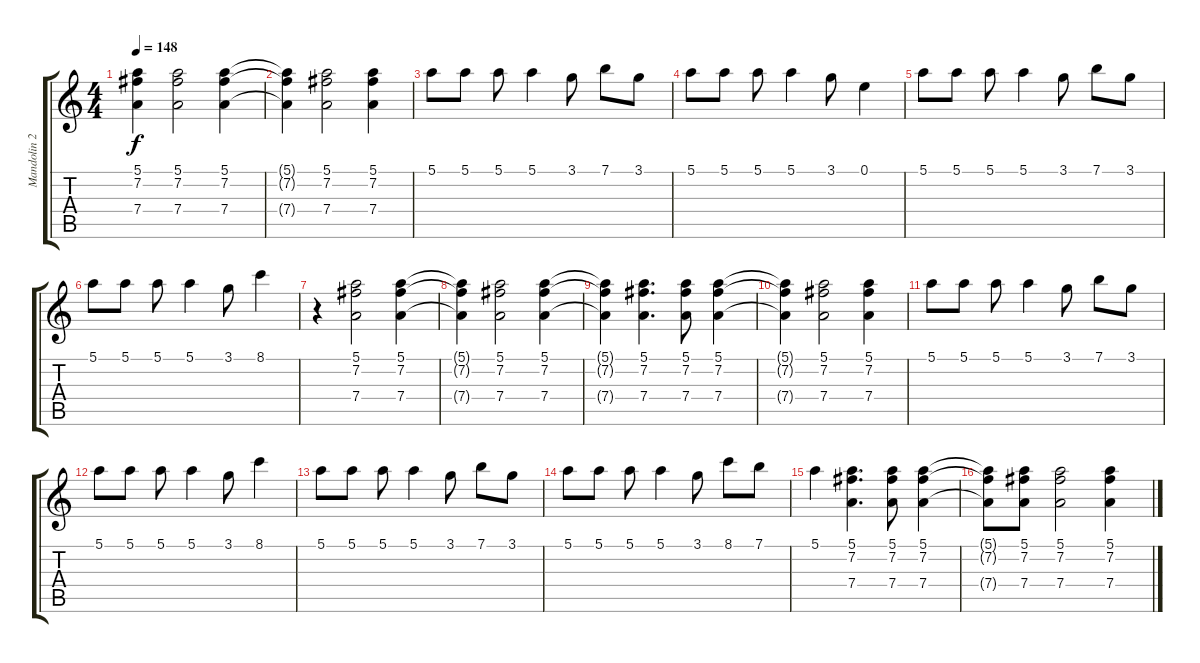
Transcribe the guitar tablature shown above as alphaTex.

\track ("Mandolin 2" "Mandolin 2") {instrument acousticguitarnylon}
\staff {score tabs}
\tuning (E4 B3 G3 D3 A2 E2) {hide}
\ts (4 4)
\tempo 148
\clef g2
\ks c
(5.1{t} 7.2{t} 7.4{t}).4{dy f} (5.1 7.2 7.4).2 (5.1 7.2 7.4).4 |
(5.1{t} 7.2{t} 7.4{t}).4 (5.1 7.2 7.4).2 (5.1 7.2 7.4).4 |
5.1.8 5.1.8 5.1.8 5.1.4 3.1.8 7.1.8 3.1.8 |
5.1.8 5.1.8 5.1.8 5.1.4 3.1.8 0.1.4 |
5.1.8 5.1.8 5.1.8 5.1.4 3.1.8 7.1.8 3.1.8 |
5.1.8 5.1.8 5.1.8 5.1.4 3.1.8 8.1.4 |
r.4 (5.1 7.2 7.4).2 (5.1 7.2 7.4).4 |
(5.1{t} 7.2{t} 7.4{t}).4 (5.1 7.2 7.4).2 (5.1 7.2 7.4).4 |
(5.1{t} 7.2{t} 7.4{t}).4 (5.1 7.2 7.4).4{d} (5.1 7.2 7.4).8 (5.1 7.2 7.4).4 |
(5.1{t} 7.2{t} 7.4{t}).4 (5.1 7.2 7.4).2 (5.1 7.2 7.4).4 |
5.1.8 5.1.8 5.1.8 5.1.4 3.1.8 7.1.8 3.1.8 |
5.1.8 5.1.8 5.1.8 5.1.4 3.1.8 8.1.4 |
5.1.8 5.1.8 5.1.8 5.1.4 3.1.8 7.1.8 3.1.8 |
5.1.8 5.1.8 5.1.8 5.1.4 3.1.8 8.1.8 7.1.8 |
5.1.4 (5.1 7.2 7.4).4{d} (5.1 7.2 7.4).8 (5.1 7.2 7.4).4 |
(5.1{t} 7.2{t} 7.4{t}).8 (5.1 7.2 7.4).8 (5.1 7.2 7.4).2 (5.1 7.2 7.4).4
